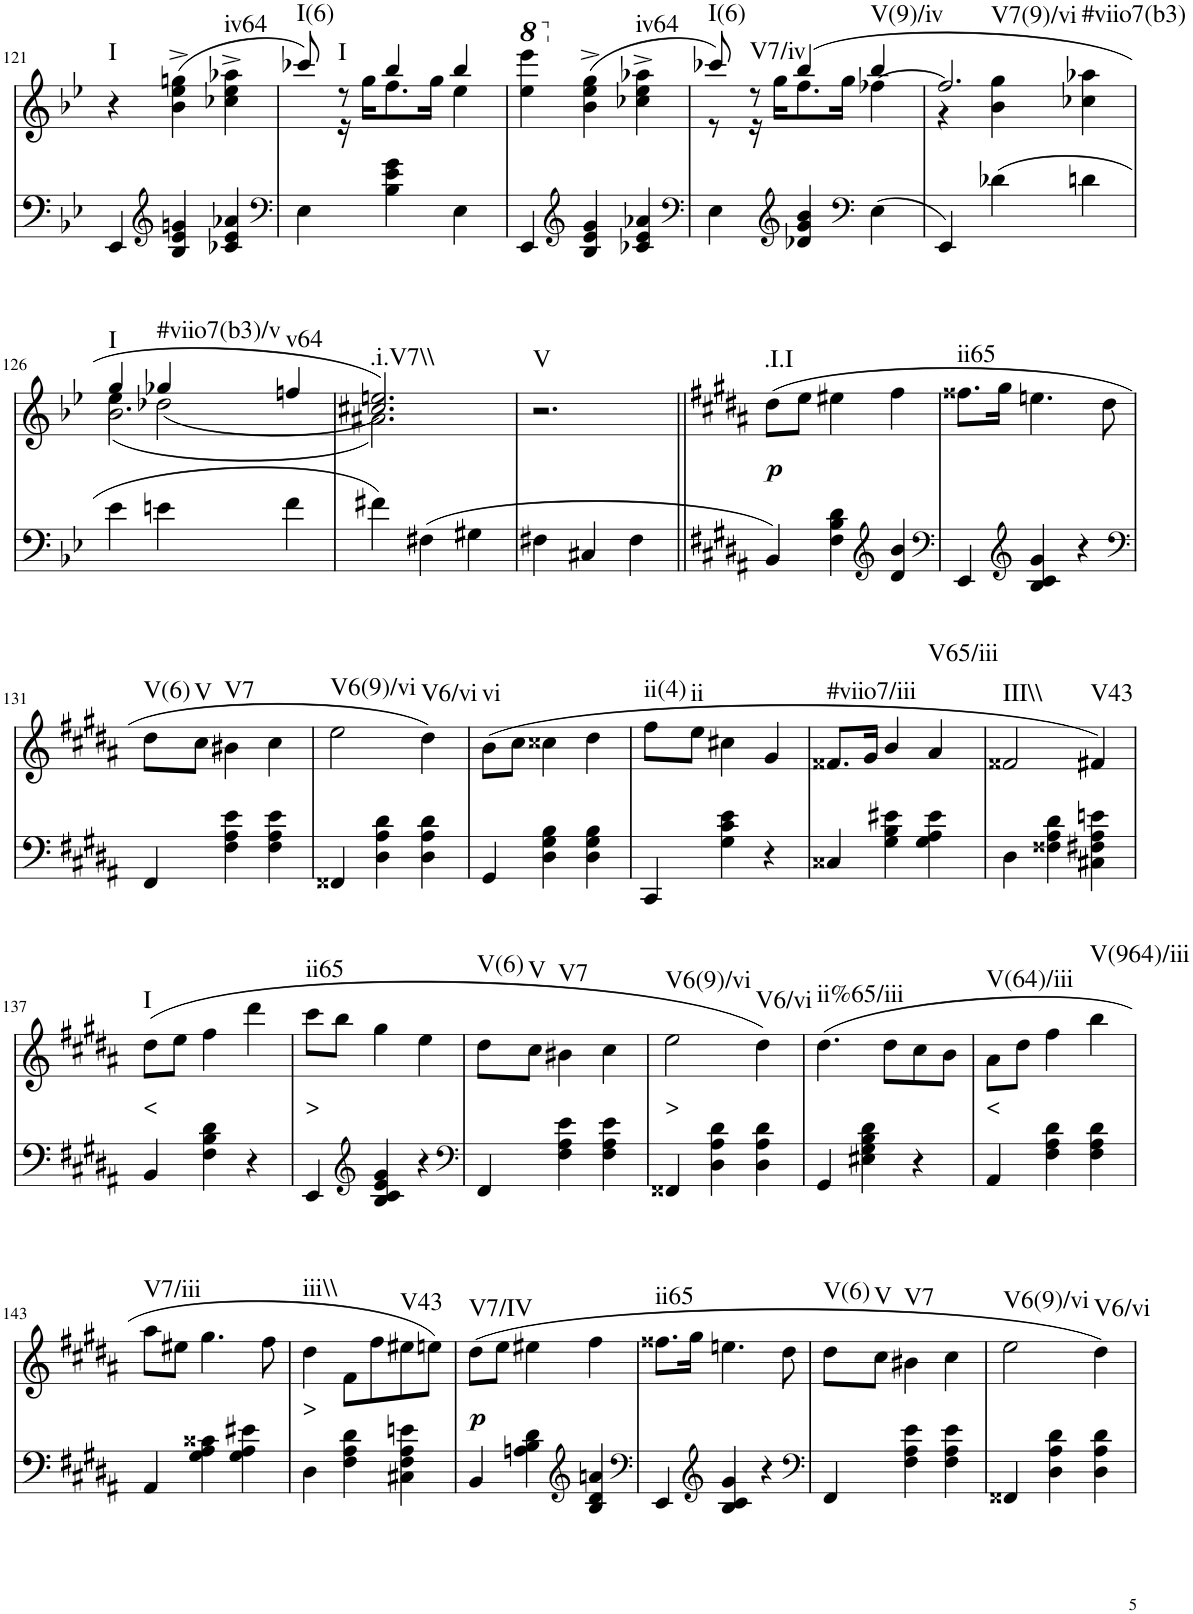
**kern	**kern	**text	**dynam	**harte
*part2	*part1	*part1	*part1	*part1
*staff2	*staff1	*staff1	*staff1	*
*I"Piano	*I"Piano	*	*	*
*I'Pno	*I'Pno	*	*	*
!!LO:PB:g=z
*clefF4	*clefG2	*	*	*
*k[b-e-]	*k[b-e-]	*	*	*
*M3/4	*M3/4	*	*	*
=121	=121	=121	=121	=121
!	!	!	!	!LO:H:kt=I
4EE-/	4r	.	.	N
*clefG2	*	*	*	*
4B-/ 4e-/ 4gn/	(4b-\^ 4ee-\^ 4ggn\^	.	.	.
!	!	!	!	!LO:H:kt=iv64
4c-X/ 4e-/ 4a-X/	4cc-X\^ 4ee-\^ 4aa-X\^	.	.	N
=122	=122	=122	=122	=122
*clefF4	*	*	*	*
*	*^	*	*	*
!	!	!	!	!	!LO:H:kt=I(6)
4E-\	8ccc-X/)	8ryy	.	.	N
!	!	!	!	!	!LO:H:kt=I
.	8r	16r	.	.	N
.	.	16gg\KL	.	.	.
4B-\ 4e-\ 4g\	4bb-/	8.ff\	.	.	.
.	.	16gg\Jk	.	.	.
4E-\	4bb-/	4ee-\	.	.	.
*	*v	*v	*	*	*
=123	=123	=123	=123	=123
*	*8va	*	*	*
4EE-/	4eee-\ 4eeee-\	.	.	.
*clefG2	*	*	*	*
*	*X8va	*	*	*
4B-/ 4e-/ 4g/	(4b-\^ 4ee-\^ 4gg\^	.	.	.
!	!	!	!	!LO:H:kt=iv64
4c-X/ 4e-/ 4a-X/	4cc-X\^ 4ee-\^ 4aa-X\^	.	.	N
=124	=124	=124	=124	=124
*clefF4	*	*	*	*
*	*^	*	*	*
!	!	!	!	!	!LO:H:kt=I(6)
4E-\	8ccc-X/)	8r	.	.	N
!	!	!	!	!	!LO:H:kt=V7/iv
.	8r	16r	.	.	N
.	.	16gg\KL	.	.	.
*clefG2	*	*	*	*	*
4d-X/ 4g/ 4b-/	(4bb-/	8.ff\	.	.	.
.	.	16gg\Jk	.	.	.
*clefF4	*	*	*	*	*
!	!	!	!	!	!LO:H:kt=V(9)/iv
(4E-\	4bb-/	[>4ff-X\	.	.	N
=125	=125	=125	=125	=125	=125
!	!	!	!	!	!LO:H:n=1:kt=V7(9)/vi
!	!	!	!	!	!LO:H:n=2:kt=#viio7(b3)
4EE-/)	2.ff-/]	4r	.	.	N N
(4d-X\	.	4b-\ 4gg\	.	.	.
4dn\	.	4cc-X\ 4aa-X\	.	.	.
!!LO:LB:g=z
=126	=126	=126	=126	=126	=126
*	*	*^	*	*	*
!	!	!	!	!	!	!LO:H:kt=I
4e-\	4gg/	4ee-\	(2.b-\	.	.	N
!	!	!	!	!	!	!LO:H:kt=#viio7(b3)/v
4en\	4gg-X/	(2dd-X\	.	.	.	N
!	!	!	!	!	!	!LO:H:kt=v64
4f\	4ffn/	.	.	.	.	N
*	*	*v	*v	*	*	*
=127	=127	=127	=127	=127	=127
!	!	!	!	!	!LO:H:kt=.i.V7\\
4f#X\)	2.cc#X/ 2.een/))	2.a#X\)	.	.	N
(4F#X\	.	.	.	.	.
4G#X\	.	.	.	.	.
*	*v	*v	*	*	*
=128	=128	=128	=128	=128
!	!	!	!	!LO:H:kt=V
4F#X\	2.r	.	.	N
4C#X/	.	.	.	.
4F#\	.	.	.	.
=129||	=129||	=129||	=129||	=129||
*k[f#c#g#d#a#]	*k[f#c#g#d#a#]	*	*	*
!	!	!	!LO:DY:b	!LO:H:kt=.I.I
4BB/)	(8dd#\L	.	p	N
.	8ee\J	.	.	.
4F#\ 4B\ 4d#\	4ee#X\	.	.	.
*clefG2	*	*	*	*
4d#/ 4b/	4ff#\	.	.	.
=130	=130	=130	=130	=130
*clefF4	*	*	*	*
!	!	!	!	!LO:H:kt=ii65
4EE/	8.ff##X\L	.	.	N
.	16gg#\Jk	.	.	.
*clefG2	*	*	*	*
4B/ 4c#/ 4g#/	4.een\	.	.	.
4r	.	.	.	.
.	8dd#\	.	.	.
!!LO:LB:g=z
=131	=131	=131	=131	=131
*clefF4	*	*	*	*
!	!	!	!	!LO:H:kt=V(6)
4FF#/	8dd#\L	.	.	N
!	!	!	!	!LO:H:kt=V
.	8cc#\J	.	.	N
!	!	!	!	!LO:H:kt=V7
4F#\ 4A#\ 4e\	4b#X\	.	.	N
4F#\ 4A#\ 4e\	4cc#\	.	.	.
=132	=132	=132	=132	=132
!	!	!	!	!LO:H:kt=V6(9)/vi
4FF##X/	2ee\	.	.	N
4D#\ 4A#\ 4d#\	.	.	.	.
!	!	!	!	!LO:H:kt=V6/vi
4D#\ 4A#\ 4d#\	4dd#\)	.	.	N
=133	=133	=133	=133	=133
!	!	!	!	!LO:H:kt=vi
4GG#/	(8b\L	.	.	N
.	8cc#\J	.	.	.
4D#\ 4G#\ 4B\	4cc##X\	.	.	.
4D#\ 4G#\ 4B\	4dd#\	.	.	.
=134	=134	=134	=134	=134
!	!	!	!	!LO:H:kt=ii(4)
4CC#/	8ff#\L	.	.	N
!	!	!	!	!LO:H:kt=ii
.	8ee\J	.	.	N
4G#\ 4c#\ 4e\	4cc#X\	.	.	.
4r	4g#/	.	.	.
=135	=135	=135	=135	=135
!	!	!	!	!LO:H:kt=#viio7/iii
4C##X/	8.f##X/L	.	.	N
.	16g#/Jk	.	.	.
4G#\ 4B\ 4e#X\	4b/	.	.	.
!	!	!	!	!LO:H:kt=V65/iii
4G#\ 4A#\ 4e#\	4a#/	.	.	N
=136	=136	=136	=136	=136
!	!	!	!	!LO:H:kt=III\\
4D#\	2f##X/	.	.	N
4F##X\ 4A#\ 4d#\	.	.	.	.
!	!	!	!	!LO:H:kt=V43
4C#X\ 4F#X\ 4A#\ 4en\	4f#X/)	.	.	N
!!LO:LB:g=z
=137	=137	=137	=137	=137
!	!	!LO:LY:b	!	!LO:H:kt=I
4BB/	(8dd#\L	<	.	N
.	8ee\J	.	.	.
4F#\ 4B\ 4d#\	4ff#\	.	.	.
4r	4ddd#\	.	.	.
=138	=138	=138	=138	=138
!	!	!LO:LY:b	!	!LO:H:kt=ii65
4EE/	8ccc#\L	>	.	N
.	8bb\J	.	.	.
*clefG2	*	*	*	*
4B/ 4c#/ 4e/ 4g#/	4gg#\	.	.	.
4r	4ee\	.	.	.
=139	=139	=139	=139	=139
*clefF4	*	*	*	*
!	!	!	!	!LO:H:kt=V(6)
4FF#/	8dd#\L	.	.	N
!	!	!	!	!LO:H:kt=V
.	8cc#\J	.	.	N
!	!	!	!	!LO:H:kt=V7
4F#\ 4A#\ 4e\	4b#X\	.	.	N
4F#\ 4A#\ 4e\	4cc#\	.	.	.
=140	=140	=140	=140	=140
!	!	!LO:LY:b	!	!LO:H:kt=V6(9)/vi
4FF##X/	2ee\	>	.	N
4D#\ 4A#\ 4d#\	.	.	.	.
!	!	!	!	!LO:H:kt=V6/vi
4D#\ 4A#\ 4d#\	4dd#\)	.	.	N
=141	=141	=141	=141	=141
!	!	!	!	!LO:H:kt=ii%65/iii
4GG#/	(4.dd#\	.	.	N
4E#X\ 4G#\ 4B\ 4d#\	.	.	.	.
.	8dd#\L	.	.	.
4r	8cc#\	.	.	.
.	8b\J	.	.	.
=142	=142	=142	=142	=142
!	!	!LO:LY:b	!	!LO:H:kt=V(64)/iii
4AA#/	8a#\L	<	.	N
.	8dd#\J	.	.	.
4F#\ 4A#\ 4d#\	4ff#\	.	.	.
!	!	!	!	!LO:H:kt=V(964)/iii
4F#\ 4A#\ 4d#\	4bb\	.	.	N
!!LO:LB:g=z
=143	=143	=143	=143	=143
!	!	!	!	!LO:H:kt=V7/iii
4AA#/	8aa#\L	.	.	N
.	8ee#X\J	.	.	.
4G#\ 4A#\ 4c##X\	4.gg#\	.	.	.
4G#\ 4A#\ 4e#X\	.	.	.	.
.	8ff#\	.	.	.
=144	=144	=144	=144	=144
!	!	!LO:LY:b	!	!LO:H:kt=iii\\
4D#\	4dd#\	>	.	N
4F#\ 4A#\ 4d#\	8f#\L	.	.	.
.	8ff#\	.	.	.
!	!	!	!	!LO:H:kt=V43
4C#X\ 4F#\ 4A#\ 4en\	8ee#X\	.	.	N
.	8een\J)	.	.	.
=145	=145	=145	=145	=145
!	!	!	!LO:DY:b	!LO:H:kt=V7/IV
4BB/	(8dd#\L	.	p	N
.	8ee\J	.	.	.
4An\ 4B\ 4d#\	4ee#X\	.	.	.
*clefG2	*	*	*	*
4B/ 4d#/ 4an/	4ff#\	.	.	.
=146	=146	=146	=146	=146
*clefF4	*	*	*	*
!	!	!	!	!LO:H:kt=ii65
4EE/	8.ff##X\L	.	.	N
.	16gg#\Jk	.	.	.
*clefG2	*	*	*	*
4B/ 4c#/ 4g#/	4.een\	.	.	.
4r	.	.	.	.
.	8dd#\	.	.	.
=147	=147	=147	=147	=147
*clefF4	*	*	*	*
!	!	!	!	!LO:H:kt=V(6)
4FF#/	8dd#\L	.	.	N
!	!	!	!	!LO:H:kt=V
.	8cc#\J	.	.	N
!	!	!	!	!LO:H:kt=V7
4F#\ 4A#\ 4e\	4b#X\	.	.	N
4F#\ 4A#\ 4e\	4cc#\	.	.	.
=148	=148	=148	=148	=148
!	!	!	!	!LO:H:kt=V6(9)/vi
4FF##X/	2ee\	.	.	N
4D#\ 4A#\ 4d#\	.	.	.	.
!	!	!	!	!LO:H:kt=V6/vi
4D#\ 4A#\ 4d#\	4dd#\)	.	.	N
=	=	=	=	=
*-	*-	*-	*-	*-
